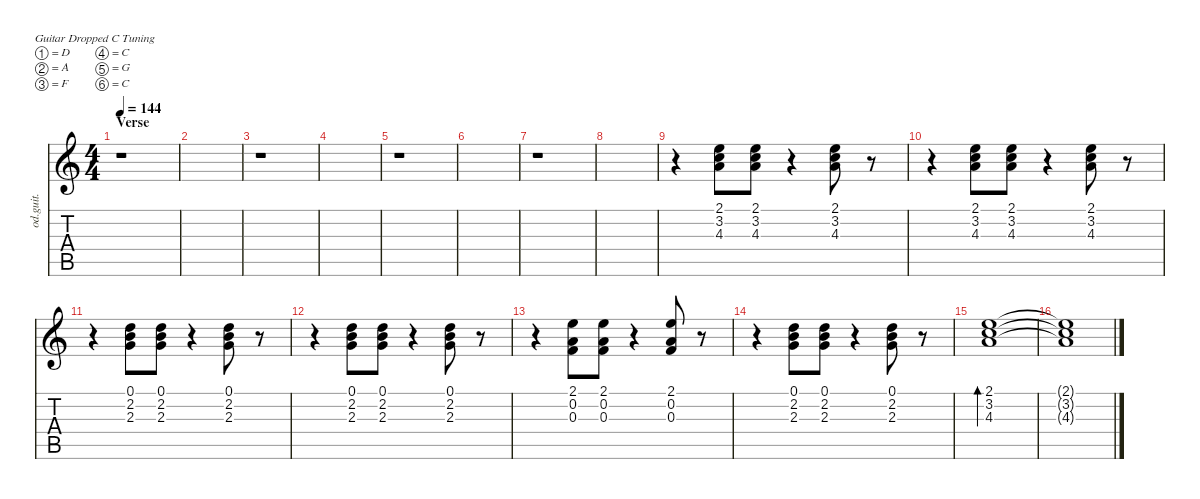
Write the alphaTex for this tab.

\defaultSystemsLayout 4
\hideDynamics
\bracketExtendMode nobrackets
\otherSystemsTrackNameOrientation horizontal
\track ("Overdriven Guitar" "od.guit.") {instrument overdrivenguitar}
\staff {score tabs}
\tuning (D4 A3 F3 C3 G2 C2)
\ts (4 4)
\section ("" "Verse")
\tempo 144
\clef g2
\ks c
r.1{dy mf instrument overdrivenguitar beam Down} |
|
r.1{beam Down} |
|
r.1{beam Down} |
|
r.1{beam Down} |
|
r.4{beam Down} (4.3 3.2 2.1).8{beam Down} (4.3 3.2 2.1).8{beam Down} r.4{beam Down} (4.3 3.2 2.1).8{beam Down} r.8{beam Down} |
r.4{beam Down} (4.3 3.2 2.1).8{beam Down} (4.3 3.2 2.1).8{beam Down} r.4{beam Down} (4.3 3.2 2.1).8{beam Down} r.8{beam Down} |
r.4{beam Down} (2.3 2.2 0.1).8{beam Down} (2.3 2.2 0.1).8{beam Down} r.4{beam Down} (2.3 2.2 0.1).8{beam Down} r.8{beam Down} |
r.4{beam Down} (2.3 2.2 0.1).8{beam Down} (2.3 2.2 0.1).8{beam Down} r.4{beam Down} (2.3 2.2 0.1).8{beam Down} r.8{beam Down} |
r.4{beam Down} (2.1 0.3 0.2).8{beam Down} (2.1 0.3 0.2).8{beam Down} r.4{beam Down} (2.1 0.3 0.2).8{beam Up} r.8{beam Up} |
r.4{beam Down} (2.3 2.2 0.1).8{beam Down} (2.3 2.2 0.1).8{beam Down} r.4{beam Down} (2.3 2.2 0.1).8{beam Down} r.8{beam Down} |
(4.3 3.2 2.1).1{bd 138 beam Down} |
(4.3{t} 3.2{t} 2.1{t}).1{beam Down}
